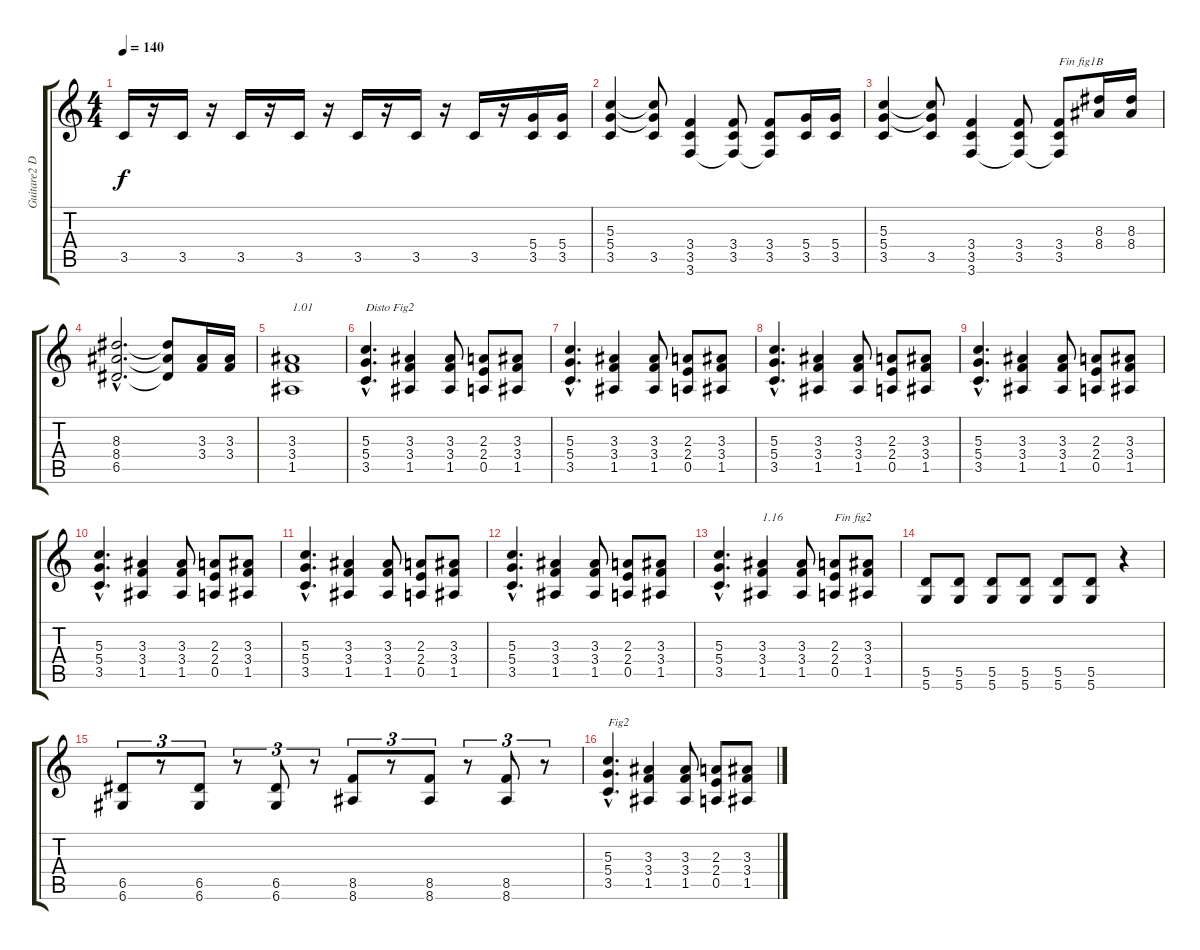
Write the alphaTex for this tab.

\track ("Guitare2 Dr-D" "Guitare2 D") {instrument electricguitarjazz}
\staff {score tabs}
\tuning (E4 B3 G3 D3 A2 D2) {hide}
\ts (4 4)
\tempo 140
\clef g2
\ks c
3.5.16{dy f} r.16 3.5.16 r.16 3.5.16 r.16 3.5.16 r.16 3.5.16 r.16 3.5.16 r.16 3.5.16 r.16 (5.4 3.5).16 (5.4 3.5).16 |
(5.3 5.4 3.5).4 (5.3{t} 5.4{t} 3.5).8 (3.4 3.5 3.6).4 (3.4 3.5 3.6{t}).8 (3.4 3.5 3.6{t}).8 (5.4 3.5).16 (5.4 3.5).16 |
(5.3 5.4 3.5).4 (5.3{t} 5.4{t} 3.5).8 (3.4 3.5 3.6).4 (3.4 3.5 3.6{t}).8 (3.4 3.5 3.6{t}).8{txt "Fin fig1B"} (8.3 8.4).16 (8.3 8.4).16 |
(8.3{hac} 8.4{hac} 6.5{hac}).2{d} (8.3{t} 8.4{t} 6.5{t}).8 (3.3 3.4).16 (3.3 3.4).16 |
(3.3 3.4 1.5).1{txt "1.01"} |
(5.3{hac} 5.4{hac} 3.5{hac}).4{d txt "Disto Fig2" instrument distortionguitar} (3.3 3.4 1.5).4 (3.3 3.4 1.5).8 (2.3 2.4 0.5).8 (3.3 3.4 1.5).8 |
(5.3{hac} 5.4{hac} 3.5{hac}).4{d} (3.3 3.4 1.5).4 (3.3 3.4 1.5).8 (2.3 2.4 0.5).8 (3.3 3.4 1.5).8 |
(5.3{hac} 5.4{hac} 3.5{hac}).4{d} (3.3 3.4 1.5).4 (3.3 3.4 1.5).8 (2.3 2.4 0.5).8 (3.3 3.4 1.5).8 |
(5.3{hac} 5.4{hac} 3.5{hac}).4{d} (3.3 3.4 1.5).4 (3.3 3.4 1.5).8 (2.3 2.4 0.5).8 (3.3 3.4 1.5).8 |
(5.3{hac} 5.4{hac} 3.5{hac}).4{d} (3.3 3.4 1.5).4 (3.3 3.4 1.5).8 (2.3 2.4 0.5).8 (3.3 3.4 1.5).8 |
(5.3{hac} 5.4{hac} 3.5{hac}).4{d} (3.3 3.4 1.5).4 (3.3 3.4 1.5).8 (2.3 2.4 0.5).8 (3.3 3.4 1.5).8 |
(5.3{hac} 5.4{hac} 3.5{hac}).4{d} (3.3 3.4 1.5).4 (3.3 3.4 1.5).8 (2.3 2.4 0.5).8 (3.3 3.4 1.5).8 |
(5.3{hac} 5.4{hac} 3.5{hac}).4{d} (3.3 3.4 1.5).4{txt "1.16"} (3.3 3.4 1.5).8 (2.3 2.4 0.5).8{txt "Fin fig2"} (3.3 3.4 1.5).8 |
(5.5 5.6).8 (5.5 5.6).8 (5.5 5.6).8 (5.5 5.6).8 (5.5 5.6).8 (5.5 5.6).8 r.4 |
(6.5 6.6).8{tu (3 2)} r.8{tu (3 2)} (6.5 6.6).8{tu (3 2)} r.8{tu (3 2)} (6.5 6.6).8{tu (3 2)} r.8{tu (3 2)} (8.5 8.6).8{tu (3 2)} r.8{tu (3 2)} (8.5 8.6).8{tu (3 2)} r.8{tu (3 2)} (8.5 8.6).8{tu (3 2)} r.8{tu (3 2)} |
(5.3{hac} 5.4{hac} 3.5{hac}).4{d txt "Fig2"} (3.3 3.4 1.5).4 (3.3 3.4 1.5).8 (2.3 2.4 0.5).8 (3.3 3.4 1.5).8
